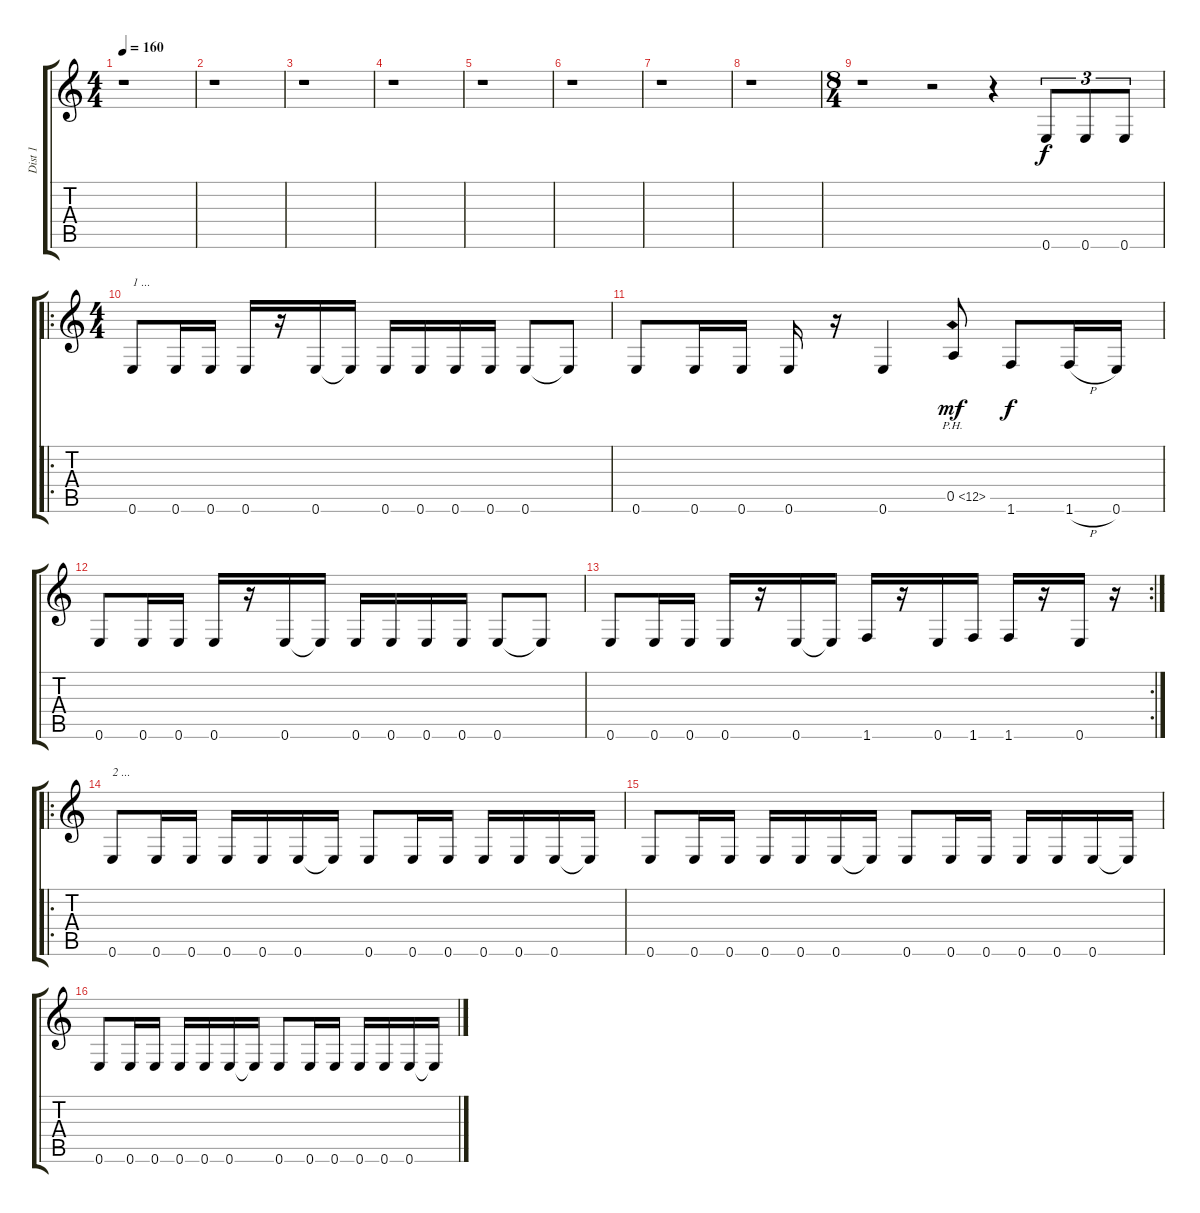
\track ("Dist 1" "Dist 1") {instrument overdrivenguitar}
\staff {score tabs}
\tuning (E4 B3 G3 D3 A2 E2) {hide}
\ts (4 4)
\tempo 160
\clef g2
\ks c
r.1{dy f instrument overdrivenguitar} |
r.1 |
r.1 |
r.1 |
r.1 |
r.1 |
r.1 |
r.1 |
\ts (8 4)
r.1 r.2 r.4 0.6.8{tu (3 2)} 0.6.8{tu (3 2)} 0.6.8{tu (3 2)} |
\ro
\ts (4 4)
0.6.8{txt "1 ..."} 0.6.16 0.6.16 0.6.16 r.16 0.6.16 0.6{t}.16 0.6.16 0.6.16 0.6.16 0.6.16 0.6.8 0.6{t}.8 |
0.6.8 0.6.16 0.6.16 0.6.16 r.16 0.6.4 0.5{ph 12}.8{dy mf} 1.6.8{dy f} 1.6{h}.16 0.6.16 |
0.6.8 0.6.16 0.6.16 0.6.16 r.16 0.6.16 0.6{t}.16 0.6.16 0.6.16 0.6.16 0.6.16 0.6.8 0.6{t}.8 |
\rc 2
0.6.8 0.6.16 0.6.16 0.6.16 r.16 0.6.16 0.6{t}.16 1.6.16 r.16 0.6.16 1.6.16 1.6.16 r.16 0.6.16 r.16 |
\ro
0.6.8{txt "2 ..."} 0.6.16 0.6.16 0.6.16 0.6.16 0.6.16 0.6{t}.16 0.6.8 0.6.16 0.6.16 0.6.16 0.6.16 0.6.16 0.6{t}.16 |
0.6.8 0.6.16 0.6.16 0.6.16 0.6.16 0.6.16 0.6{t}.16 0.6.8 0.6.16 0.6.16 0.6.16 0.6.16 0.6.16 0.6{t}.16 |
0.6.8 0.6.16 0.6.16 0.6.16 0.6.16 0.6.16 0.6{t}.16 0.6.8 0.6.16 0.6.16 0.6.16 0.6.16 0.6.16 0.6{t}.16
